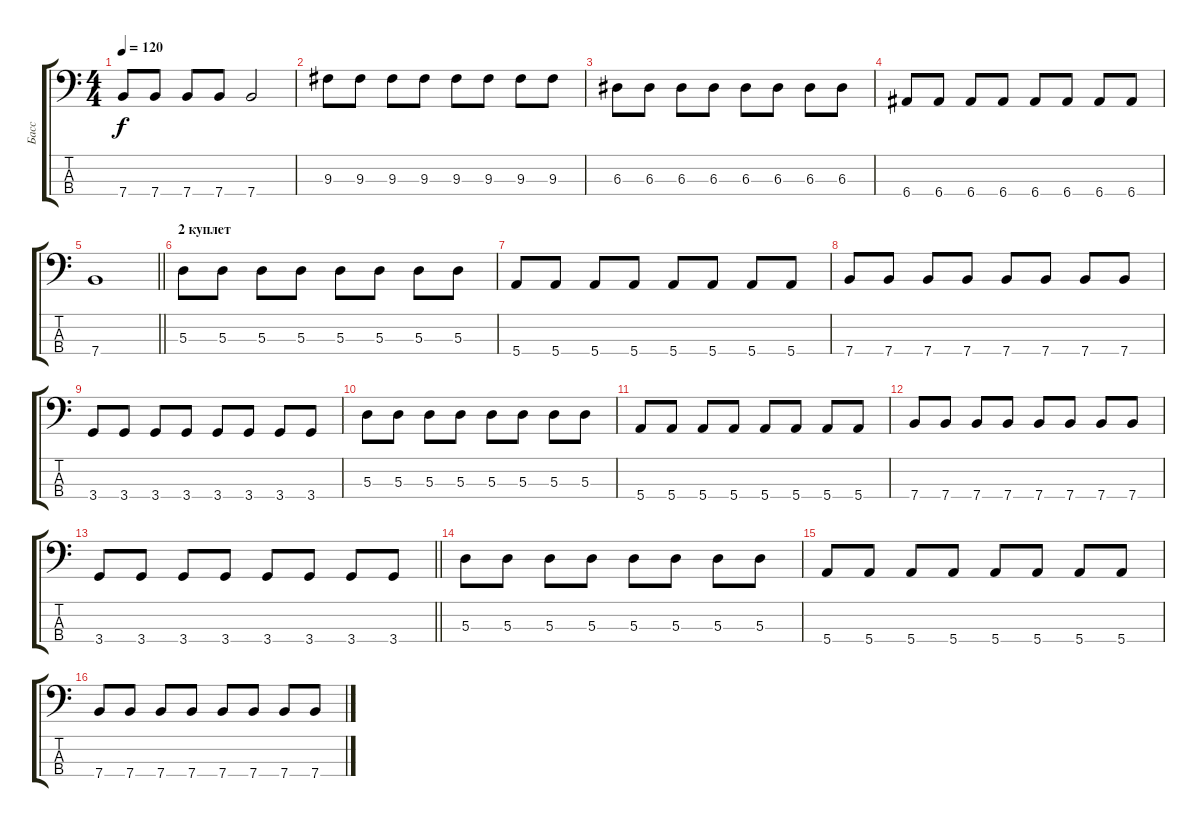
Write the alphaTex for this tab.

\track ("Басс" "Басс") {instrument electricbassfinger}
\staff {score tabs}
\tuning (G2 D2 A1 E1) {hide}
\ts (4 4)
\tempo 120
\clef f4
\ks c
7.4.8{dy f} 7.4.8 7.4.8 7.4.8 7.4.2 |
9.3.8 9.3.8 9.3.8 9.3.8 9.3.8 9.3.8 9.3.8 9.3.8 |
6.3.8 6.3.8 6.3.8 6.3.8 6.3.8 6.3.8 6.3.8 6.3.8 |
6.4.8 6.4.8 6.4.8 6.4.8 6.4.8 6.4.8 6.4.8 6.4.8 |
\barLineRight lightlight
7.4.1 |
\section ("" "2 куплет")
5.3.8 5.3.8 5.3.8 5.3.8 5.3.8 5.3.8 5.3.8 5.3.8 |
5.4.8 5.4.8 5.4.8 5.4.8 5.4.8 5.4.8 5.4.8 5.4.8 |
7.4.8 7.4.8 7.4.8 7.4.8 7.4.8 7.4.8 7.4.8 7.4.8 |
3.4.8 3.4.8 3.4.8 3.4.8 3.4.8 3.4.8 3.4.8 3.4.8 |
5.3.8 5.3.8 5.3.8 5.3.8 5.3.8 5.3.8 5.3.8 5.3.8 |
5.4.8 5.4.8 5.4.8 5.4.8 5.4.8 5.4.8 5.4.8 5.4.8 |
7.4.8 7.4.8 7.4.8 7.4.8 7.4.8 7.4.8 7.4.8 7.4.8 |
\barLineRight lightlight
3.4.8 3.4.8 3.4.8 3.4.8 3.4.8 3.4.8 3.4.8 3.4.8 |
5.3.8 5.3.8 5.3.8 5.3.8 5.3.8 5.3.8 5.3.8 5.3.8 |
5.4.8 5.4.8 5.4.8 5.4.8 5.4.8 5.4.8 5.4.8 5.4.8 |
7.4.8 7.4.8 7.4.8 7.4.8 7.4.8 7.4.8 7.4.8 7.4.8
